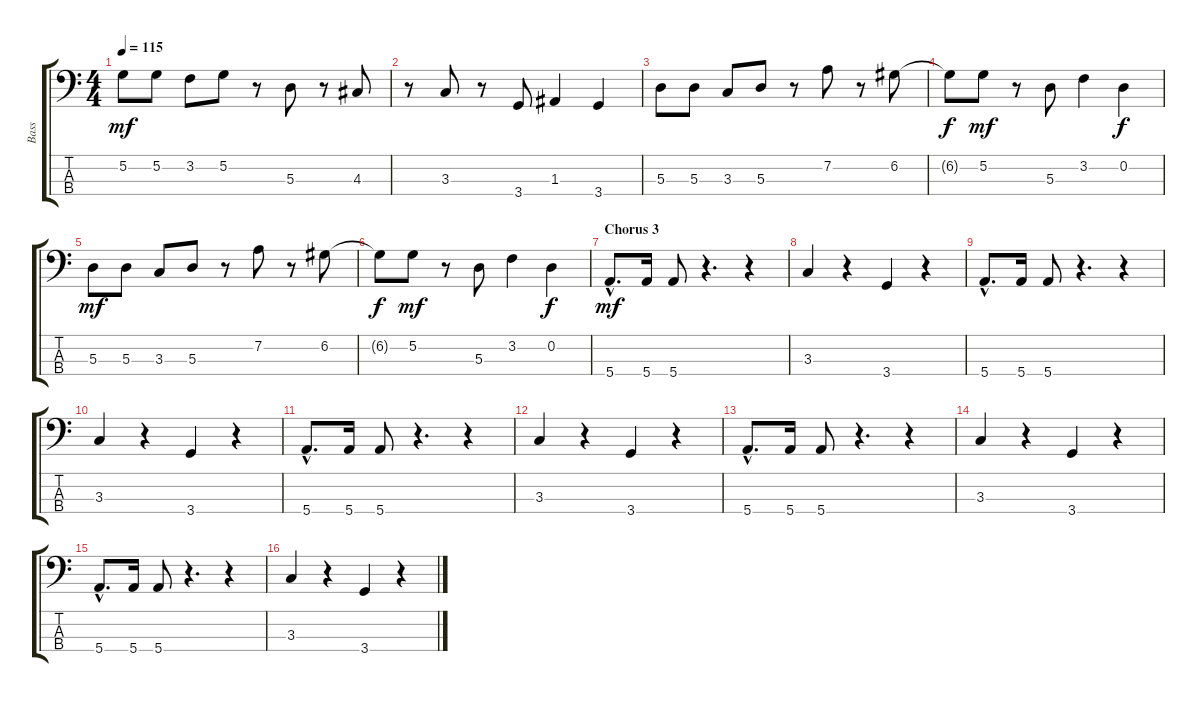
\track ("Bass" "Bass") {instrument electricbassfinger}
\staff {score tabs}
\tuning (G2 D2 A1 E1) {hide}
\ts (4 4)
\tempo 115
\clef f4
\ks c
5.2.8{dy mf} 5.2.8 3.2.8 5.2.8 r.8 5.3.8 r.8 4.3.8 |
r.8 3.3.8 r.8 3.4.8 1.3.4 3.4.4 |
5.3.8 5.3.8 3.3.8 5.3.8 r.8 7.2.8 r.8 6.2.8 |
6.2{t}.8{dy f} 5.2.8{dy mf} r.8 5.3.8 3.2.4 0.2.4{dy f} |
5.3.8{dy mf} 5.3.8 3.3.8 5.3.8 r.8 7.2.8 r.8 6.2.8 |
6.2{t}.8{dy f} 5.2.8{dy mf} r.8 5.3.8 3.2.4 0.2.4{dy f} |
\section ("" "Chorus 3")
5.4{hac}.8{d dy mf} 5.4.16 5.4.8 r.4{d} r.4 |
3.3.4 r.4 3.4.4 r.4 |
5.4{hac}.8{d} 5.4.16 5.4.8 r.4{d} r.4 |
3.3.4 r.4 3.4.4 r.4 |
5.4{hac}.8{d} 5.4.16 5.4.8 r.4{d} r.4 |
3.3.4 r.4 3.4.4 r.4 |
5.4{hac}.8{d} 5.4.16 5.4.8 r.4{d} r.4 |
3.3.4 r.4 3.4.4 r.4 |
5.4{hac}.8{d} 5.4.16 5.4.8 r.4{d} r.4 |
3.3.4 r.4 3.4.4 r.4
